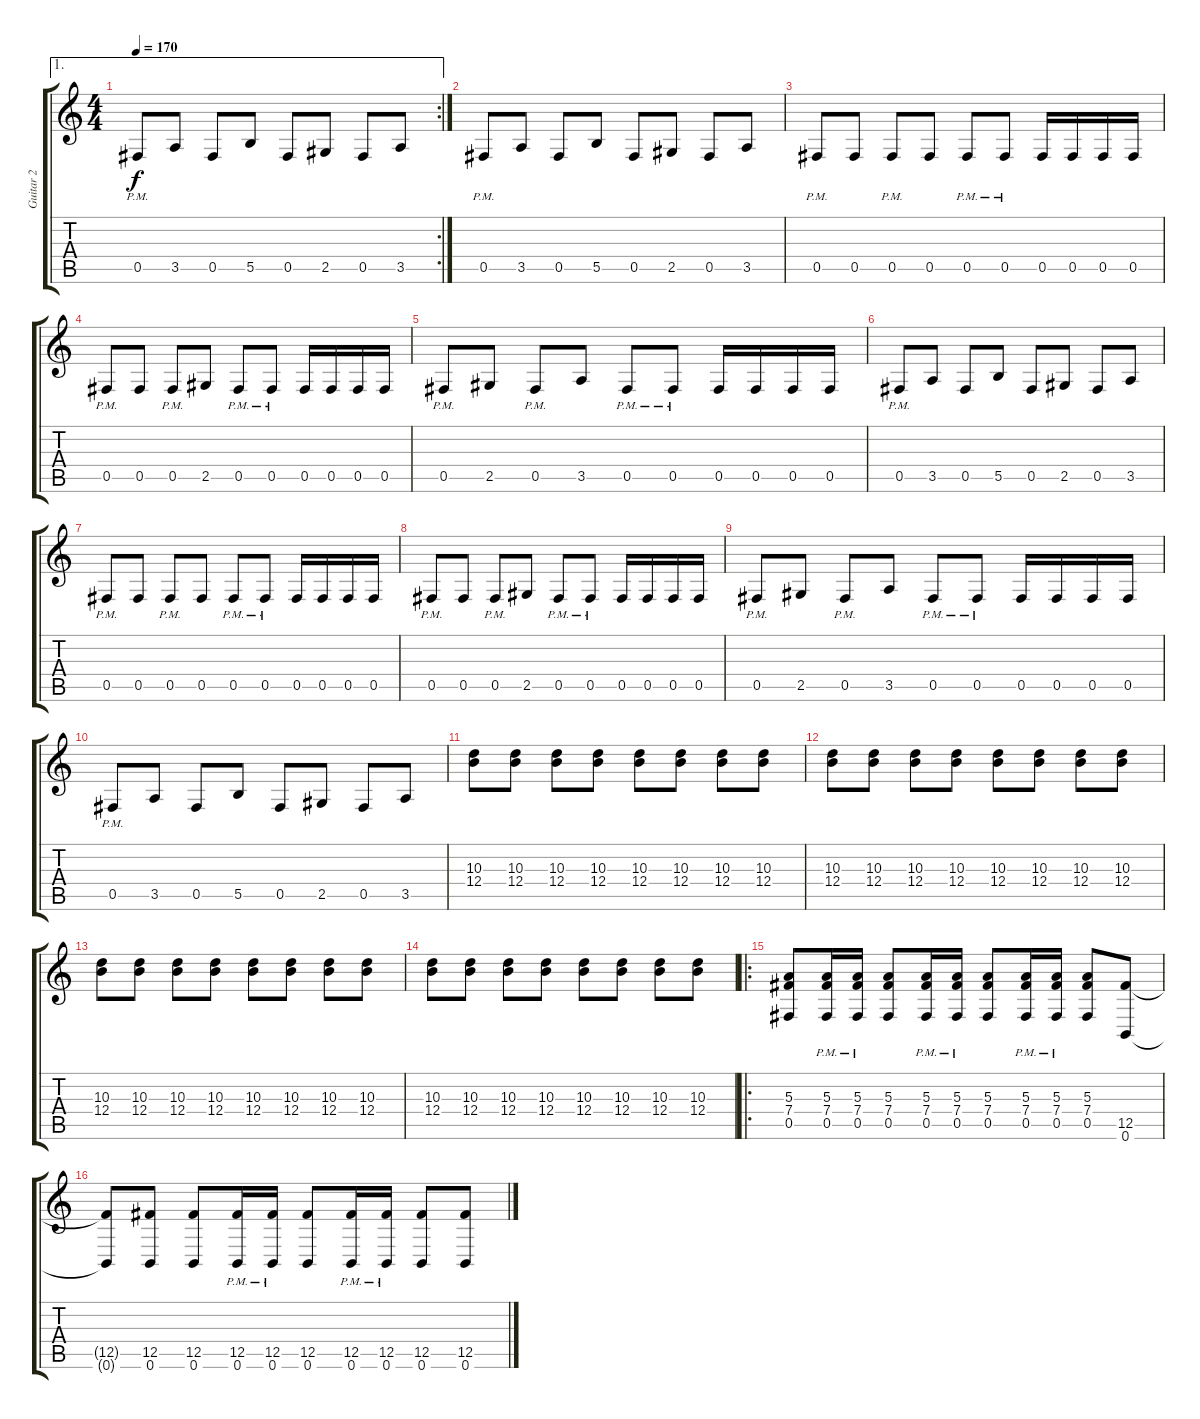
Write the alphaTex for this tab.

\track ("Guitar 2" "Guitar 2") {instrument distortionguitar}
\staff {score tabs}
\tuning (Db4 Ab3 E3 B2 Gb2 B1) {hide}
\ae 1
\rc 2
\ts (4 4)
\tempo 170
\clef g2
\ks c
0.5{pm}.8{dy f} 3.5.8 0.5.8 5.5.8 0.5.8 2.5.8 0.5.8 3.5.8 |
0.5{pm}.8 3.5.8 0.5.8 5.5.8 0.5.8 2.5.8 0.5.8 3.5.8 |
0.5{pm}.8{volume 11} 0.5.8 0.5{pm}.8 0.5.8 0.5{pm}.8 0.5{pm}.8 0.5.16 0.5.16 0.5.16 0.5.16 |
0.5{pm}.8{volume 11} 0.5.8 0.5{pm}.8 2.5.8 0.5{pm}.8 0.5{pm}.8 0.5.16 0.5.16 0.5.16 0.5.16 |
0.5{pm}.8{volume 11} 2.5.8 0.5{pm}.8 3.5.8 0.5{pm}.8 0.5{pm}.8 0.5.16 0.5.16 0.5.16 0.5.16 |
0.5{pm}.8 3.5.8 0.5.8 5.5.8 0.5.8 2.5.8 0.5.8 3.5.8 |
0.5{pm}.8{volume 11} 0.5.8 0.5{pm}.8 0.5.8 0.5{pm}.8 0.5{pm}.8 0.5.16 0.5.16 0.5.16 0.5.16 |
0.5{pm}.8{volume 11} 0.5.8 0.5{pm}.8 2.5.8 0.5{pm}.8 0.5{pm}.8 0.5.16 0.5.16 0.5.16 0.5.16 |
0.5{pm}.8{volume 11} 2.5.8 0.5{pm}.8 3.5.8 0.5{pm}.8 0.5{pm}.8 0.5.16 0.5.16 0.5.16 0.5.16 |
0.5{pm}.8 3.5.8 0.5.8 5.5.8 0.5.8 2.5.8 0.5.8 3.5.8 |
(10.3 12.4).8{volume 8} (10.3 12.4).8 (10.3 12.4).8 (10.3 12.4).8 (10.3 12.4).8 (10.3 12.4).8 (10.3 12.4).8 (10.3 12.4).8 |
(10.3 12.4).8 (10.3 12.4).8 (10.3 12.4).8 (10.3 12.4).8 (10.3 12.4).8 (10.3 12.4).8 (10.3 12.4).8 (10.3 12.4).8 |
(10.3 12.4).8 (10.3 12.4).8 (10.3 12.4).8 (10.3 12.4).8 (10.3 12.4).8 (10.3 12.4).8 (10.3 12.4).8 (10.3 12.4).8 |
(10.3 12.4).8 (10.3 12.4).8 (10.3 12.4).8 (10.3 12.4).8 (10.3 12.4).8 (10.3 12.4).8 (10.3 12.4).8 (10.3 12.4).8 |
\ro
(5.3 7.4 0.5).8 (5.3 7.4{pm} 0.5{pm}).16 (5.3 7.4{pm} 0.5{pm}).16 (5.3 7.4 0.5).8 (5.3 7.4{pm} 0.5{pm}).16 (5.3 7.4{pm} 0.5{pm}).16 (5.3 7.4 0.5).8 (5.3 7.4{pm} 0.5{pm}).16 (5.3 7.4{pm} 0.5{pm}).16 (5.3 7.4 0.5).8 (12.5 0.6).8 |
(12.5{t} 0.6{t}).8 (12.5 0.6).8 (12.5 0.6).8 (12.5{pm} 0.6{pm}).16 (12.5{pm} 0.6{pm}).16 (12.5 0.6).8 (12.5{pm} 0.6{pm}).16 (12.5{pm} 0.6{pm}).16 (12.5 0.6).8 (12.5 0.6).8
